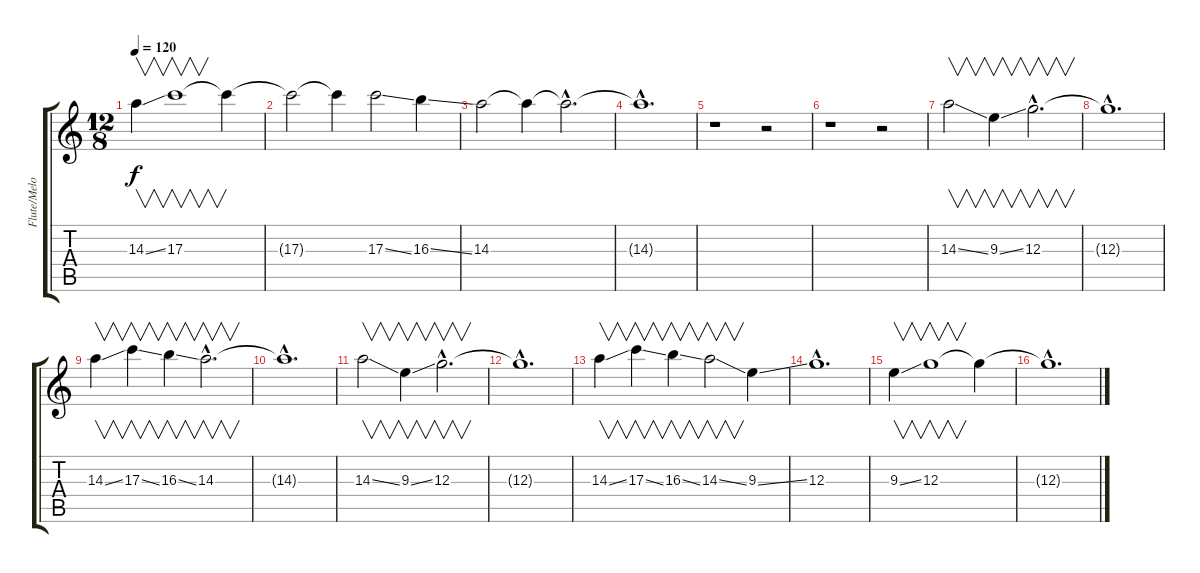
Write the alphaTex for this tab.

\track ("Flute/Melody" "Flute/Melo") {instrument shakuhachi}
\staff {score tabs}
\tuning (E5 B4 G4 D4 A3 E3) {hide}
\ts (12 8)
\tempo 120
\clef g2
\ks c
14.3{ss}.4{v dy f} 17.3.1{v} 17.3{t}.4 |
17.3{t}.2 17.3{t}.4 17.3{ss}.2 16.3{ss}.4 |
14.3.2 14.3{t}.4 14.3{hac t}.2{d} |
14.3{hac t}.1{d} |
r.1 r.2 |
r.1 r.2 |
14.3{ss}.2{v} 9.3{ss}.4{v} 12.3{hac}.2{v d} |
12.3{hac t}.1{d} |
14.3{ss}.4{v} 17.3{ss}.4{v} 16.3{ss}.4{v} 14.3{hac}.2{v d} |
14.3{hac t}.1{d} |
14.3{ss}.2{v} 9.3{ss}.4{v} 12.3{hac}.2{v d} |
12.3{hac t}.1{d} |
14.3{ss}.4{v} 17.3{ss}.4{v} 16.3{ss}.4{v} 14.3{ss}.2{v} 9.3{ss}.4 |
12.3{hac}.1{d} |
9.3{ss}.4{v} 12.3.1{v} 12.3{t}.4 |
12.3{hac t}.1{d}
